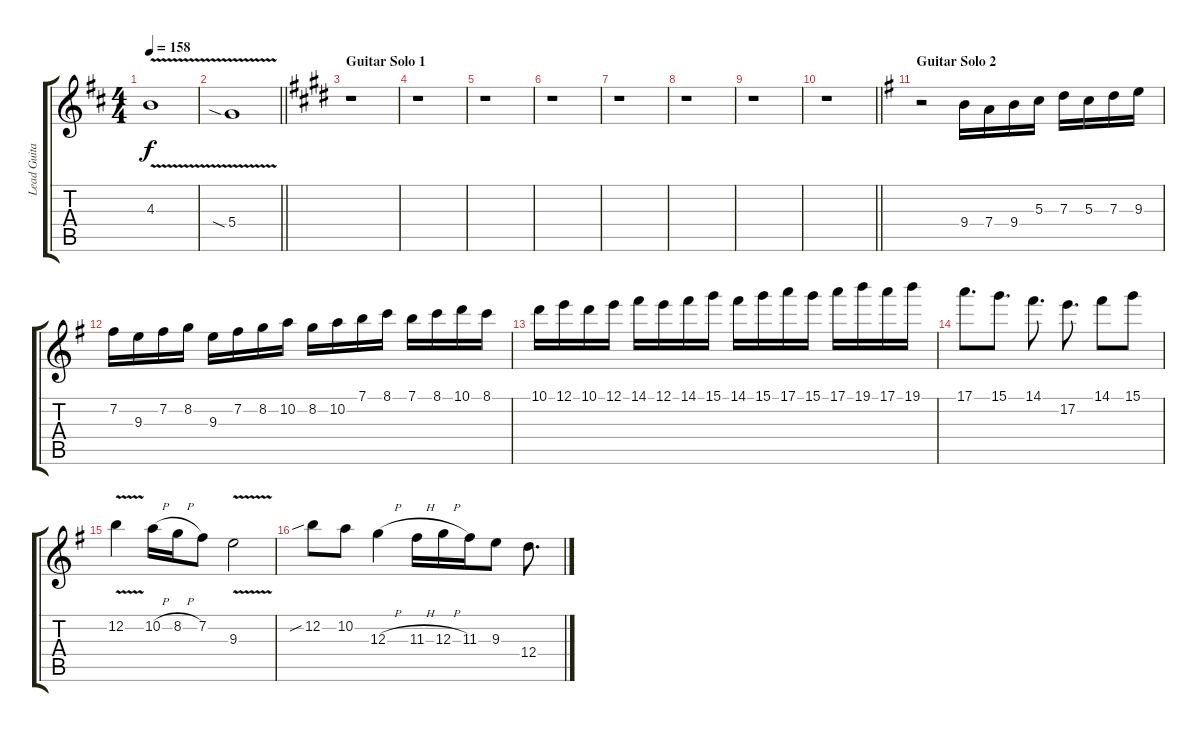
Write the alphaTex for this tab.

\track ("Lead Guitar 2: Peter \"Peppe\" Johansson" "Lead Guita") {instrument overdrivenguitar}
\staff {score tabs}
\tuning (E4 B3 G3 D3 A2 E2) {hide}
\ts (4 4)
\tempo 158
\clef g2
\ks bminor
4.3{v}.1{dy f} |
\barLineRight lightlight
5.4{v sia}.1 |
\section ("" "Guitar Solo 1")
\ks c#minor
r.1 |
r.1 |
r.1 |
r.1 |
r.1 |
r.1 |
r.1 |
\barLineRight lightlight
r.1 |
\section ("" "Guitar Solo 2")
\ks eminor
r.2 9.4.16 7.4.16 9.4.16 5.3.16 7.3.16 5.3.16 7.3.16 9.3.16 |
7.2.16 9.3.16 7.2.16 8.2.16 9.3.16 7.2.16 8.2.16 10.2.16 8.2.16 10.2.16 7.1.16 8.1.16 7.1.16 8.1.16 10.1.16 8.1.16 |
10.1.16 12.1.16 10.1.16 12.1.16 14.1.16 12.1.16 14.1.16 15.1.16 14.1.16 15.1.16 17.1.16 15.1.16 17.1.16 19.1.16 17.1.16 19.1.16 |
17.1.8{d} 15.1.8{d} 14.1.8{d} 17.2.8{d} 14.1.8 15.1.8 |
12.2{v}.4 10.2{h}.16 8.2{h}.16 7.2.8 9.3{v}.2 |
12.2{sib}.8 10.2.8 12.3{h}.4 11.3{h}.16 12.3{h}.16 11.3.16 9.3.8 12.4.8{d}
